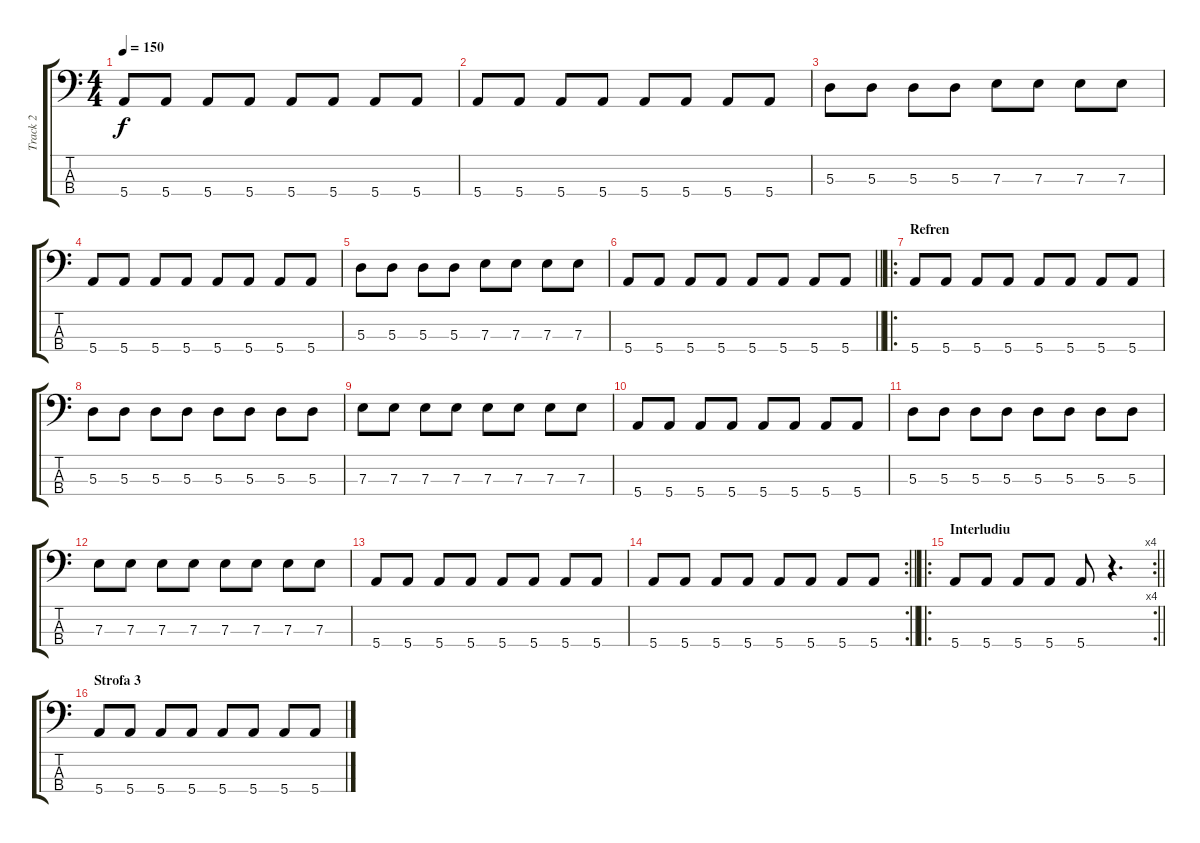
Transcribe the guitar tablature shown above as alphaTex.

\track ("Track 2" "Track 2") {instrument electricbassfinger}
\staff {score tabs}
\tuning (G2 D2 A1 E1) {hide}
\ts (4 4)
\tempo 150
\clef f4
\ks c
5.4.8{dy f} 5.4.8 5.4.8 5.4.8 5.4.8 5.4.8 5.4.8 5.4.8 |
5.4.8 5.4.8 5.4.8 5.4.8 5.4.8 5.4.8 5.4.8 5.4.8 |
5.3.8 5.3.8 5.3.8 5.3.8 7.3.8 7.3.8 7.3.8 7.3.8 |
5.4.8 5.4.8 5.4.8 5.4.8 5.4.8 5.4.8 5.4.8 5.4.8 |
5.3.8 5.3.8 5.3.8 5.3.8 7.3.8 7.3.8 7.3.8 7.3.8 |
\barLineRight lightlight
5.4.8 5.4.8 5.4.8 5.4.8 5.4.8 5.4.8 5.4.8 5.4.8 |
\ro
\section ("" "Refren")
5.4.8 5.4.8 5.4.8 5.4.8 5.4.8 5.4.8 5.4.8 5.4.8 |
5.3.8 5.3.8 5.3.8 5.3.8 5.3.8 5.3.8 5.3.8 5.3.8 |
7.3.8 7.3.8 7.3.8 7.3.8 7.3.8 7.3.8 7.3.8 7.3.8 |
5.4.8 5.4.8 5.4.8 5.4.8 5.4.8 5.4.8 5.4.8 5.4.8 |
5.3.8 5.3.8 5.3.8 5.3.8 5.3.8 5.3.8 5.3.8 5.3.8 |
7.3.8 7.3.8 7.3.8 7.3.8 7.3.8 7.3.8 7.3.8 7.3.8 |
5.4.8 5.4.8 5.4.8 5.4.8 5.4.8 5.4.8 5.4.8 5.4.8 |
\rc 2
\barLineRight lightlight
5.4.8 5.4.8 5.4.8 5.4.8 5.4.8 5.4.8 5.4.8 5.4.8 |
\ro
\rc 4
\section ("" "Interludiu")
\barLineRight lightlight
5.4.8 5.4.8 5.4.8 5.4.8 5.4.8 r.4{d} |
\section ("" "Strofa 3")
5.4.8 5.4.8 5.4.8 5.4.8 5.4.8 5.4.8 5.4.8 5.4.8
